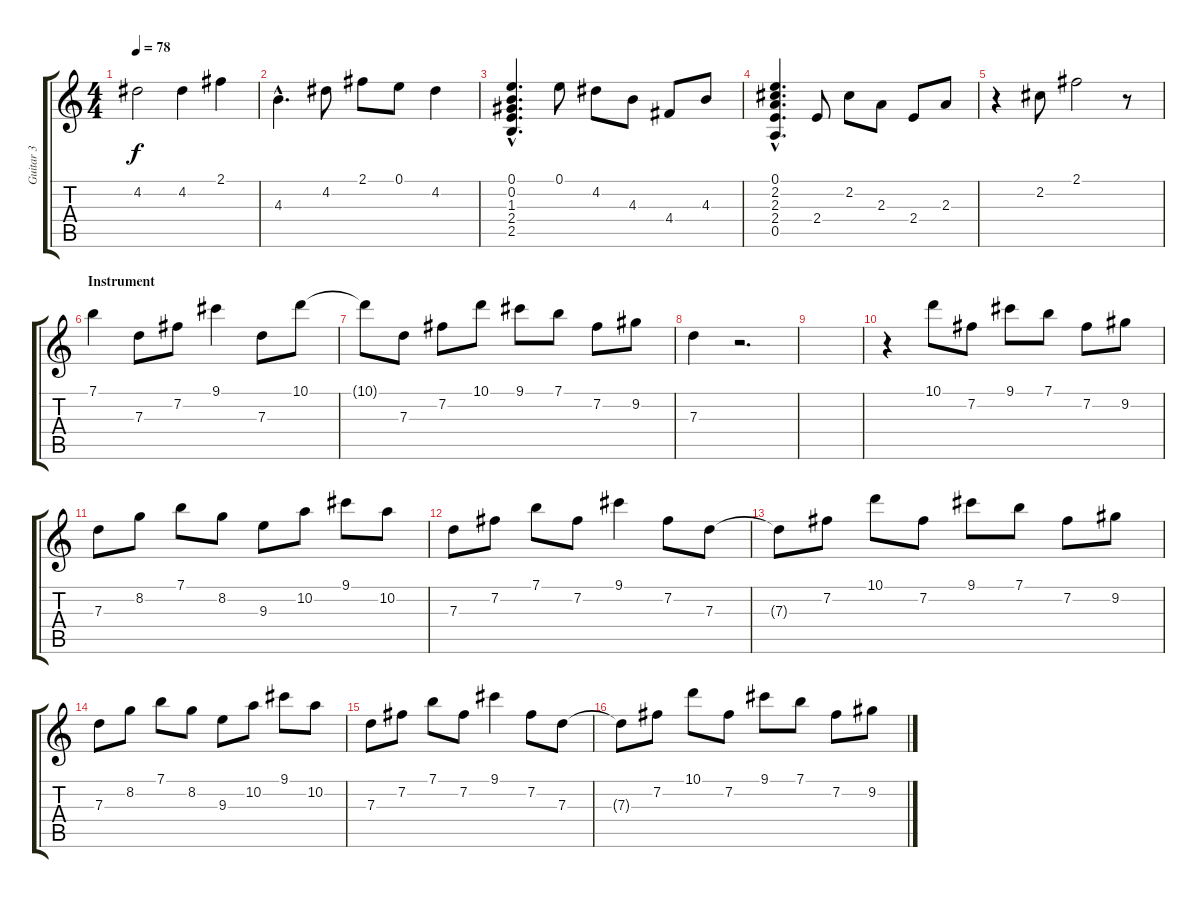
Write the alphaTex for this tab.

\track ("Guitar 3" "Guitar 3") {instrument electricguitarjazz}
\staff {score tabs}
\tuning (E4 B3 G3 D3 A2 E2) {hide}
\ts (4 4)
\tempo 78
\clef g2
\ks c
4.2.2{dy f} 4.2.4 2.1.4 |
4.3{hac}.4{d} 4.2.8 2.1.8 0.1.8 4.2.4 |
(0.1{hac} 0.2{hac} 1.3{hac} 2.4{hac} 2.5{hac}).4{d} 0.1.8 4.2.8 4.3.8 4.4.8 4.3.8 |
(0.1{hac} 2.2{hac} 2.3{hac} 2.4{hac} 0.5{hac}).4{d} 2.4.8 2.2.8 2.3.8 2.4.8 2.3.8 |
r.4 2.2.8 2.1.2 r.8 |
\section ("" "Instrument")
7.1.4{volume 16} 7.3.8 7.2.8 9.1.4 7.3.8 10.1.8 |
10.1{t}.8 7.3.8 7.2.8 10.1.8 9.1.8 7.1.8 7.2.8 9.2.8 |
7.3.4 r.2{d} |
|
r.4 10.1.8 7.2.8 9.1.8 7.1.8 7.2.8 9.2.8 |
7.3.8 8.2.8 7.1.8 8.2.8 9.3.8 10.2.8 9.1.8 10.2.8 |
7.3.8 7.2.8 7.1.8 7.2.8 9.1.4 7.2.8 7.3.8 |
7.3{t}.8 7.2.8 10.1.8 7.2.8 9.1.8 7.1.8 7.2.8 9.2.8 |
7.3.8 8.2.8 7.1.8 8.2.8 9.3.8 10.2.8 9.1.8 10.2.8 |
7.3.8 7.2.8 7.1.8 7.2.8 9.1.4 7.2.8 7.3.8 |
7.3{t}.8 7.2.8 10.1.8 7.2.8 9.1.8 7.1.8 7.2.8 9.2.8
